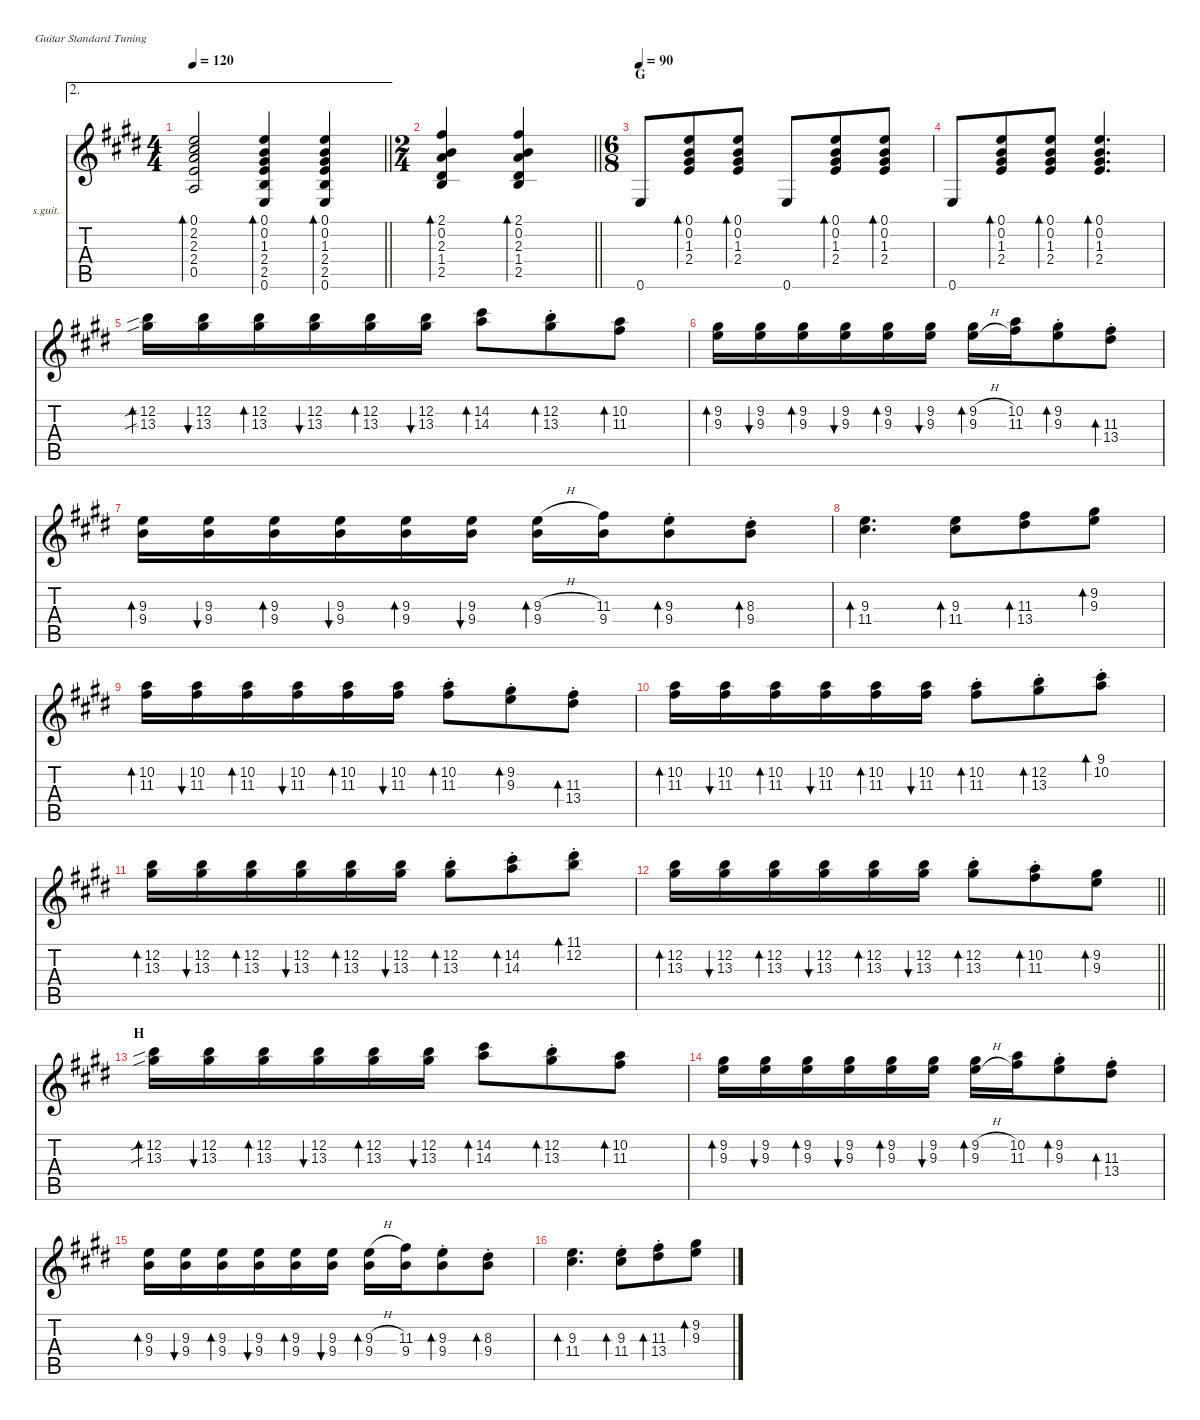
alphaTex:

\hideDynamics
\bracketExtendMode nobrackets
\firstSystemTrackNameOrientation horizontal
\otherSystemsTrackNameOrientation horizontal
\track ("A.Guitar 1" "s.guit.") {instrument acousticguitarsteel}
\staff {score tabs}
\tuning (E4 B3 G3 D3 A2 E2)
\ae 2
\ts (4 4)
\tempo 120
\clef g2
\barLineRight lightlight
\ks e
(0.1{acc forcenatural} 2.2{acc #} 2.3{acc forcenatural} 2.4{acc forcenatural} 0.5{acc forcenatural}).2{bd 30 dy f} (0.1{acc forcenatural} 0.2{acc forcenatural} 1.3{acc #} 2.4{acc forcenatural} 2.5{acc forcenatural} 0.6{acc forcenatural}).4{bd 30} (0.1{acc forcenatural} 0.2{acc forcenatural} 1.3{acc #} 2.4{acc forcenatural} 2.5{acc forcenatural} 0.6{acc forcenatural}).4{bd 30} |
\ts (2 4)
\beaming (8 2 2)
\barLineRight lightlight
(2.1{acc #} 0.2{acc forcenatural} 2.3{acc forcenatural} 1.4{acc #} 2.5{acc forcenatural}).4{bd 30} (2.1{acc #} 0.2{acc forcenatural} 2.3{acc forcenatural} 1.4{acc #} 2.5{acc forcenatural}).4{bd 30} |
\ts (6 8)
\beaming (8 3 3)
\section ("" "G")
\tempo 90
0.6{acc forcenatural}.8 (0.1{acc forcenatural} 0.2{acc forcenatural} 1.3{acc #} 2.4{acc forcenatural}).8{bd 30} (0.1{acc forcenatural} 0.2{acc forcenatural} 1.3{acc #} 2.4{acc forcenatural}).8{bd 30} 0.6{acc forcenatural}.8 (0.1{acc forcenatural} 0.2{acc forcenatural} 1.3{acc #} 2.4{acc forcenatural}).8{bd 30} (0.1{acc forcenatural} 0.2{acc forcenatural} 1.3{acc #} 2.4{acc forcenatural}).8{bd 30} |
0.6{acc forcenatural}.8 (0.1{acc forcenatural} 0.2{acc forcenatural} 1.3{acc #} 2.4{acc forcenatural}).8{bd 30} (0.1{acc forcenatural} 0.2{acc forcenatural} 1.3{acc #} 2.4{acc forcenatural}).8{bd 30} (0.1{acc forcenatural} 0.2{acc forcenatural} 1.3{acc #} 2.4{acc forcenatural}).4{d bd 30} |
(12.2{sib acc forcenatural} 13.3{sib acc #}).16{bd 30} (12.2{acc forcenatural} 13.3{acc #}).16{bu 30} (12.2{acc forcenatural} 13.3{acc #}).16{bd 30} (12.2{acc forcenatural} 13.3{acc #}).16{bu 30} (12.2{acc forcenatural} 13.3{acc #}).16{bd 30} (12.2{acc forcenatural} 13.3{acc #}).16{bu 30} (14.2{acc #} 14.3{acc forcenatural}).8{bd 30} (12.2{st acc forcenatural} 13.3{st acc #}).8{bd 30} (10.2{acc forcenatural} 11.3{acc #}).8{bd 30} |
(9.2{acc #} 9.3{acc forcenatural}).16{bd 30} (9.2{acc #} 9.3{acc forcenatural}).16{bu 30} (9.2{acc #} 9.3{acc forcenatural}).16{bd 30} (9.2{acc #} 9.3{acc forcenatural}).16{bu 30} (9.2{acc #} 9.3{acc forcenatural}).16{bd 30} (9.2{acc #} 9.3{acc forcenatural}).16{bu 30} (9.2{h acc #} 9.3{h acc forcenatural}).16{bd 30} (10.2{acc forcenatural} 11.3{acc #}).16 (9.2{st acc #} 9.3{st acc forcenatural}).8{bd 30} (11.3{st acc #} 13.4{st acc #}).8{bd 30} |
(9.3{acc forcenatural} 9.4{acc forcenatural}).16{bd 30} (9.3{acc forcenatural} 9.4{acc forcenatural}).16{bu 30} (9.3{acc forcenatural} 9.4{acc forcenatural}).16{bd 30} (9.3{acc forcenatural} 9.4{acc forcenatural}).16{bu 30} (9.3{acc forcenatural} 9.4{acc forcenatural}).16{bd 30} (9.3{acc forcenatural} 9.4{acc forcenatural}).16{bu 30} (9.3{h acc forcenatural} 9.4{acc forcenatural}).16{bd 30} (11.3{acc #} 9.4{acc forcenatural}).16 (9.3{st acc forcenatural} 9.4{acc forcenatural}).8{bd 30} (8.3{st acc #} 9.4{st acc forcenatural}).8{bd 30} |
(9.3{acc forcenatural} 11.4{acc #}).4{d bd 30} (9.3{acc forcenatural} 11.4{acc #}).8{bd 30} (11.3{acc #} 13.4{acc #}).8{bd 30} (9.2{acc #} 9.3{acc forcenatural}).8{bd 30} |
(10.2{acc forcenatural} 11.3{acc #}).16{bd 30} (10.2{acc forcenatural} 11.3{acc #}).16{bu 30} (10.2{acc forcenatural} 11.3{acc #}).16{bd 30} (10.2{acc forcenatural} 11.3{acc #}).16{bu 30} (10.2{acc forcenatural} 11.3{acc #}).16{bd 30} (10.2{acc forcenatural} 11.3{acc #}).16{bu 30} (10.2{st acc forcenatural} 11.3{st acc #}).8{bd 30} (9.2{st acc #} 9.3{st acc forcenatural}).8{bd 30} (11.3{st acc #} 13.4{st acc #}).8{bd 30} |
(10.2{acc forcenatural} 11.3{acc #}).16{bd 30} (10.2{acc forcenatural} 11.3{acc #}).16{bu 30} (10.2{acc forcenatural} 11.3{acc #}).16{bd 30} (10.2{acc forcenatural} 11.3{acc #}).16{bu 30} (10.2{acc forcenatural} 11.3{acc #}).16{bd 30} (10.2{acc forcenatural} 11.3{acc #}).16{bu 30} (10.2{st acc forcenatural} 11.3{st acc #}).8{bd 30} (12.2{st acc forcenatural} 13.3{st acc #}).8{bd 30} (9.1{st acc #} 10.2{st acc forcenatural}).8{bd 30} |
(12.2{acc forcenatural} 13.3{acc #}).16{bd 30} (12.2{acc forcenatural} 13.3{acc #}).16{bu 30} (12.2{acc forcenatural} 13.3{acc #}).16{bd 30} (12.2{acc forcenatural} 13.3{acc #}).16{bu 30} (12.2{acc forcenatural} 13.3{acc #}).16{bd 30} (12.2{acc forcenatural} 13.3{acc #}).16{bu 30} (12.2{st acc forcenatural} 13.3{st acc #}).8{bd 30} (14.2{st acc #} 14.3{st acc forcenatural}).8{bd 30} (11.1{st acc #} 12.2{st acc forcenatural}).8{bd 30} |
\barLineRight lightlight
(12.2{acc forcenatural} 13.3{acc #}).16{bd 30} (12.2{acc forcenatural} 13.3{acc #}).16{bu 30} (12.2{acc forcenatural} 13.3{acc #}).16{bd 30} (12.2{acc forcenatural} 13.3{acc #}).16{bu 30} (12.2{acc forcenatural} 13.3{acc #}).16{bd 30} (12.2{acc forcenatural} 13.3{acc #}).16{bu 30} (12.2{st acc forcenatural} 13.3{st acc #}).8{bd 30} (10.2{st acc forcenatural} 11.3{st acc #}).8{bd 30} (9.2{acc #} 9.3{acc forcenatural}).8{bd 30} |
\section ("" "H")
(12.2{sib acc forcenatural} 13.3{sib acc #}).16{bd 30} (12.2{acc forcenatural} 13.3{acc #}).16{bu 30} (12.2{acc forcenatural} 13.3{acc #}).16{bd 30} (12.2{acc forcenatural} 13.3{acc #}).16{bu 30} (12.2{acc forcenatural} 13.3{acc #}).16{bd 30} (12.2{acc forcenatural} 13.3{acc #}).16{bu 30} (14.2{acc #} 14.3{acc forcenatural}).8{bd 30} (12.2{st acc forcenatural} 13.3{st acc #}).8{bd 30} (10.2{acc forcenatural} 11.3{acc #}).8{bd 30} |
(9.2{acc #} 9.3{acc forcenatural}).16{bd 30} (9.2{acc #} 9.3{acc forcenatural}).16{bu 30} (9.2{acc #} 9.3{acc forcenatural}).16{bd 30} (9.2{acc #} 9.3{acc forcenatural}).16{bu 30} (9.2{acc #} 9.3{acc forcenatural}).16{bd 30} (9.2{acc #} 9.3{acc forcenatural}).16{bu 30} (9.2{h acc #} 9.3{h acc forcenatural}).16{bd 30} (10.2{acc forcenatural} 11.3{acc #}).16 (9.2{st acc #} 9.3{st acc forcenatural}).8{bd 30} (11.3{st acc #} 13.4{st acc #}).8{bd 30} |
(9.3{acc forcenatural} 9.4{acc forcenatural}).16{bd 30} (9.3{acc forcenatural} 9.4{acc forcenatural}).16{bu 30} (9.3{acc forcenatural} 9.4{acc forcenatural}).16{bd 30} (9.3{acc forcenatural} 9.4{acc forcenatural}).16{bu 30} (9.3{acc forcenatural} 9.4{acc forcenatural}).16{bd 30} (9.3{acc forcenatural} 9.4{acc forcenatural}).16{bu 30} (9.3{h acc forcenatural} 9.4{acc forcenatural}).16{bd 30} (11.3{acc #} 9.4{acc forcenatural}).16 (9.3{st acc forcenatural} 9.4{acc forcenatural}).8{bd 30} (8.3{st acc #} 9.4{st acc forcenatural}).8{bd 30} |
(9.3{acc forcenatural} 11.4{acc #}).4{d bd 30} (9.3{st acc forcenatural} 11.4{st acc #}).8{bd 30} (11.3{st acc #} 13.4{st acc #}).8{bd 30} (9.2{acc #} 9.3{acc forcenatural}).8{bd 30}
